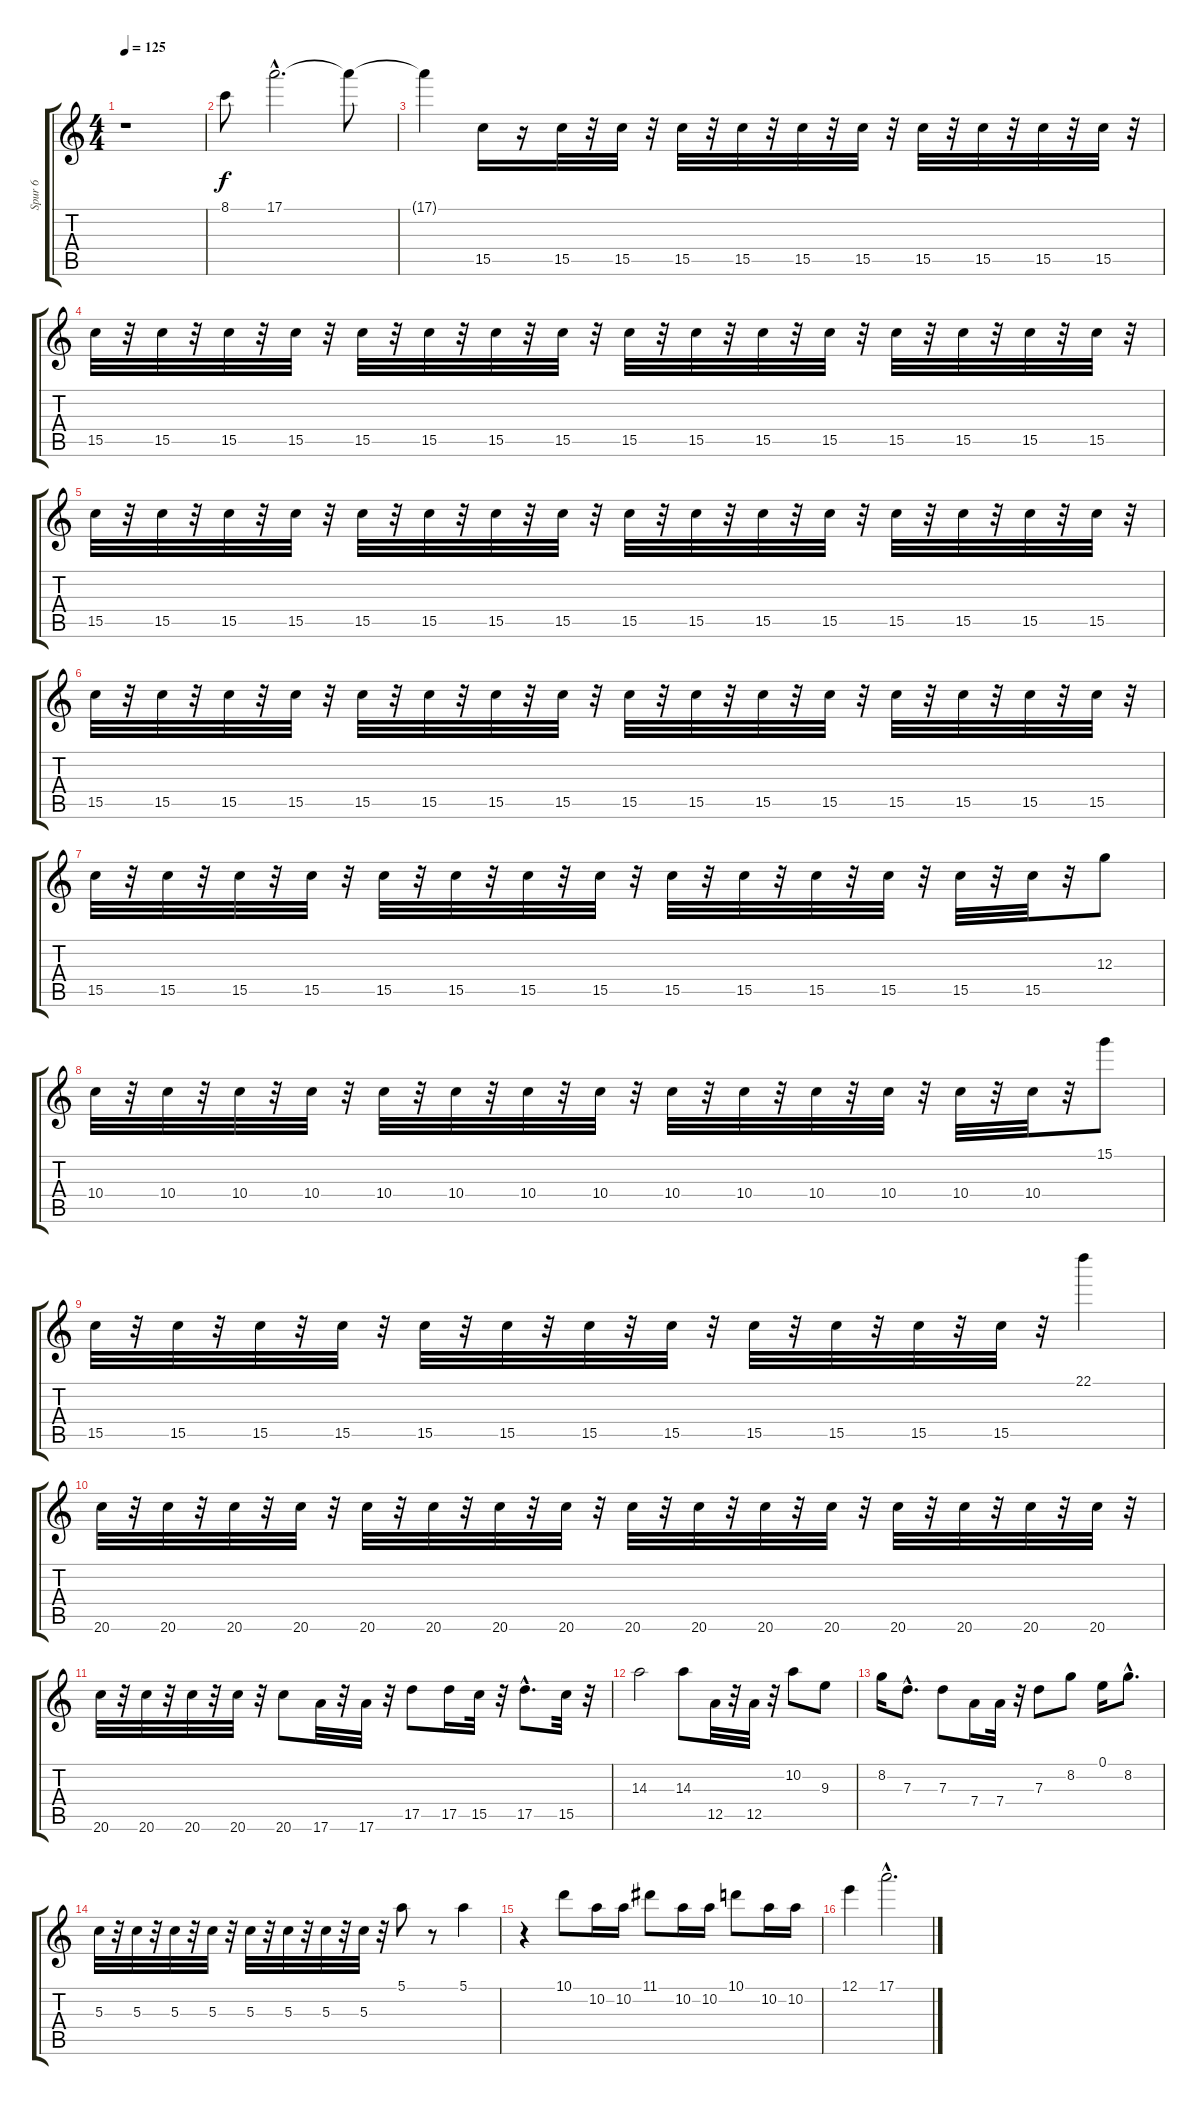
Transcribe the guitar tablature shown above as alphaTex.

\track ("Spur 6" "Spur 6") {instrument overdrivenguitar}
\staff {score tabs}
\tuning (E4 B3 G3 D3 A2 E2) {hide}
\ts (4 4)
\tempo 125
\clef g2
\ks c
r.1{dy f} |
8.1.8 17.1{hac}.2{d} 17.1{t}.8 |
17.1{t}.4 15.5.16 r.16 15.5.32 r.32 15.5.32 r.32 15.5.32 r.32 15.5.32 r.32 15.5.32 r.32 15.5.32 r.32 15.5.32 r.32 15.5.32 r.32 15.5.32 r.32 15.5.32 r.32 |
15.5.32 r.32 15.5.32 r.32 15.5.32 r.32 15.5.32 r.32 15.5.32 r.32 15.5.32 r.32 15.5.32 r.32 15.5.32 r.32 15.5.32 r.32 15.5.32 r.32 15.5.32 r.32 15.5.32 r.32 15.5.32 r.32 15.5.32 r.32 15.5.32 r.32 15.5.32 r.32 |
15.5.32 r.32 15.5.32 r.32 15.5.32 r.32 15.5.32 r.32 15.5.32 r.32 15.5.32 r.32 15.5.32 r.32 15.5.32 r.32 15.5.32 r.32 15.5.32 r.32 15.5.32 r.32 15.5.32 r.32 15.5.32 r.32 15.5.32 r.32 15.5.32 r.32 15.5.32 r.32 |
15.5.32 r.32 15.5.32 r.32 15.5.32 r.32 15.5.32 r.32 15.5.32 r.32 15.5.32 r.32 15.5.32 r.32 15.5.32 r.32 15.5.32 r.32 15.5.32 r.32 15.5.32 r.32 15.5.32 r.32 15.5.32 r.32 15.5.32 r.32 15.5.32 r.32 15.5.32 r.32 |
15.5.32 r.32 15.5.32 r.32 15.5.32 r.32 15.5.32 r.32 15.5.32 r.32 15.5.32 r.32 15.5.32 r.32 15.5.32 r.32 15.5.32 r.32 15.5.32 r.32 15.5.32 r.32 15.5.32 r.32 15.5.32 r.32 15.5.32 r.32 12.3.8 |
10.4.32 r.32 10.4.32 r.32 10.4.32 r.32 10.4.32 r.32 10.4.32 r.32 10.4.32 r.32 10.4.32 r.32 10.4.32 r.32 10.4.32 r.32 10.4.32 r.32 10.4.32 r.32 10.4.32 r.32 10.4.32 r.32 10.4.32 r.32 15.1.8 |
15.5.32 r.32 15.5.32 r.32 15.5.32 r.32 15.5.32 r.32 15.5.32 r.32 15.5.32 r.32 15.5.32 r.32 15.5.32 r.32 15.5.32 r.32 15.5.32 r.32 15.5.32 r.32 15.5.32 r.32 22.1.4 |
20.6.32 r.32 20.6.32 r.32 20.6.32 r.32 20.6.32 r.32 20.6.32 r.32 20.6.32 r.32 20.6.32 r.32 20.6.32 r.32 20.6.32 r.32 20.6.32 r.32 20.6.32 r.32 20.6.32 r.32 20.6.32 r.32 20.6.32 r.32 20.6.32 r.32 20.6.32 r.32 |
20.6.32 r.32 20.6.32 r.32 20.6.32 r.32 20.6.32 r.32 20.6.8 17.6.32 r.32 17.6.32 r.32 17.5.8 17.5.16 15.5.32 r.32 17.5{hac}.8{d} 15.5.32 r.32 |
14.3.2 14.3.8 12.5.32 r.32 12.5.32 r.32 10.2.8 9.3.8 |
8.2.16 7.3{hac}.8{d} 7.3.8 7.4.16 7.4.32 r.32 7.3.8 8.2.8 0.1.16 8.2{hac}.8{d} |
5.3.32 r.32 5.3.32 r.32 5.3.32 r.32 5.3.32 r.32 5.3.32 r.32 5.3.32 r.32 5.3.32 r.32 5.3.32 r.32 5.1.8 r.8 5.1.4 |
r.4 10.1.8 10.2.16 10.2.16 11.1.8 10.2.16 10.2.16 10.1.8 10.2.16 10.2.16 |
12.1.4 17.1{hac}.2{d}
